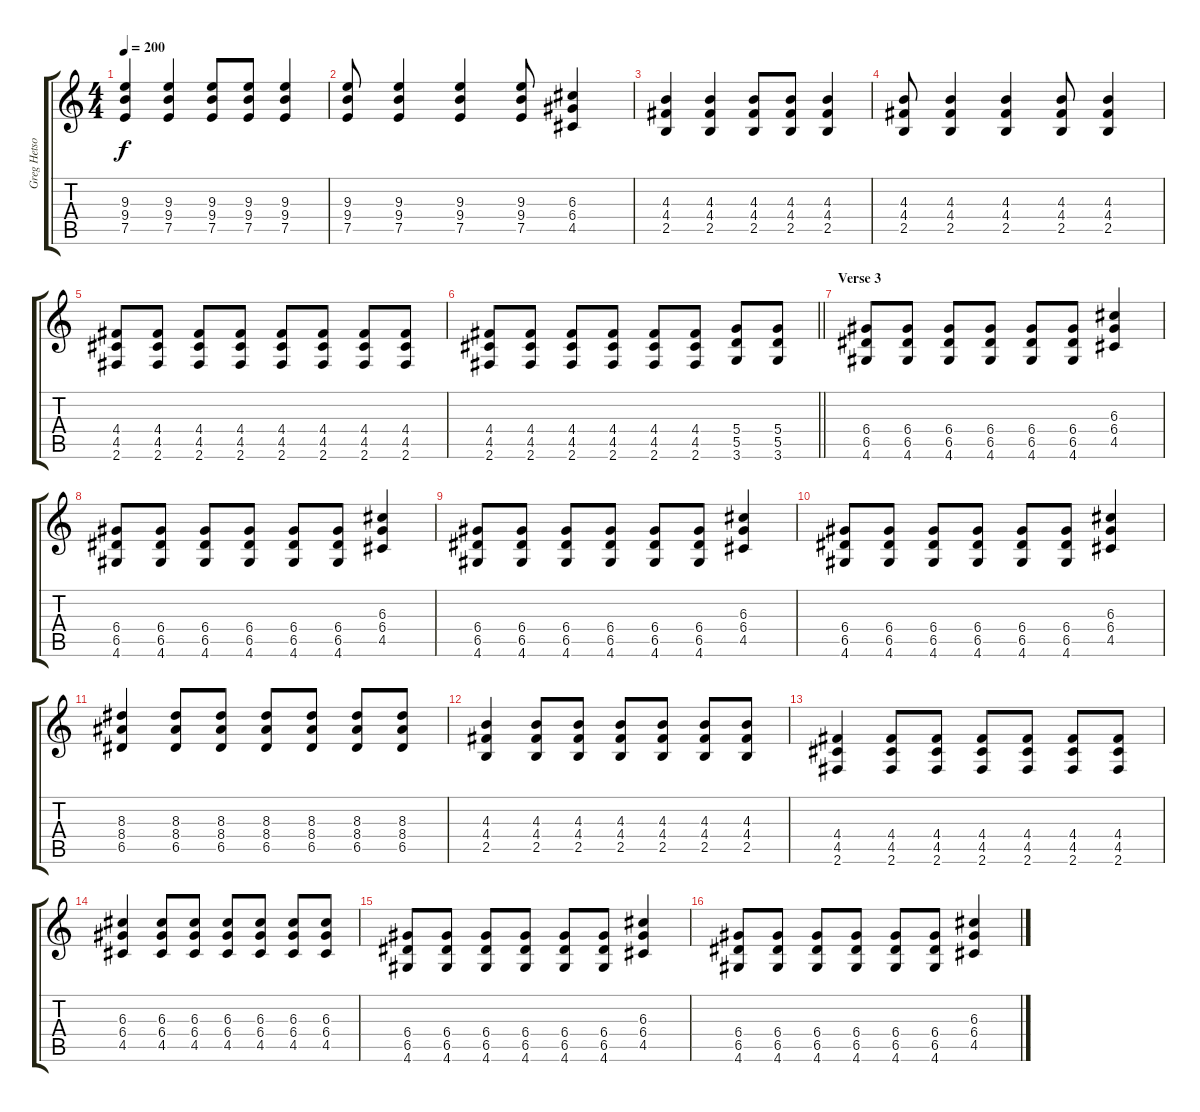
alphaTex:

\track ("Greg Hetson" "Greg Hetso") {instrument overdrivenguitar}
\staff {score tabs}
\tuning (E4 B3 G3 D3 A2 E2) {hide}
\ts (4 4)
\tempo 200
\clef g2
\ks c
(9.3 9.4 7.5).4{dy f} (9.3 9.4 7.5).4 (9.3 9.4 7.5).8 (9.3 9.4 7.5).8 (9.3 9.4 7.5).4 |
(9.3 9.4 7.5).8 (9.3 9.4 7.5).4 (9.3 9.4 7.5).4 (9.3 9.4 7.5).8 (6.3 6.4 4.5).4 |
(4.3 4.4 2.5).4 (4.3 4.4 2.5).4 (4.3 4.4 2.5).8 (4.3 4.4 2.5).8 (4.3 4.4 2.5).4 |
(4.3 4.4 2.5).8 (4.3 4.4 2.5).4 (4.3 4.4 2.5).4 (4.3 4.4 2.5).8 (4.3 4.4 2.5).4 |
(4.4 4.5 2.6).8 (4.4 4.5 2.6).8 (4.4 4.5 2.6).8 (4.4 4.5 2.6).8 (4.4 4.5 2.6).8 (4.4 4.5 2.6).8 (4.4 4.5 2.6).8 (4.4 4.5 2.6).8 |
\barLineRight lightlight
(4.4 4.5 2.6).8 (4.4 4.5 2.6).8 (4.4 4.5 2.6).8 (4.4 4.5 2.6).8 (4.4 4.5 2.6).8 (4.4 4.5 2.6).8 (5.4 5.5 3.6).8 (5.4 5.5 3.6).8 |
\section ("" "Verse 3")
(6.4 6.5 4.6).8 (6.4 6.5 4.6).8 (6.4 6.5 4.6).8 (6.4 6.5 4.6).8 (6.4 6.5 4.6).8 (6.4 6.5 4.6).8 (6.3 6.4 4.5).4 |
(6.4 6.5 4.6).8 (6.4 6.5 4.6).8 (6.4 6.5 4.6).8 (6.4 6.5 4.6).8 (6.4 6.5 4.6).8 (6.4 6.5 4.6).8 (6.3 6.4 4.5).4 |
(6.4 6.5 4.6).8 (6.4 6.5 4.6).8 (6.4 6.5 4.6).8 (6.4 6.5 4.6).8 (6.4 6.5 4.6).8 (6.4 6.5 4.6).8 (6.3 6.4 4.5).4 |
(6.4 6.5 4.6).8 (6.4 6.5 4.6).8 (6.4 6.5 4.6).8 (6.4 6.5 4.6).8 (6.4 6.5 4.6).8 (6.4 6.5 4.6).8 (6.3 6.4 4.5).4 |
(8.3 8.4 6.5).4 (8.3 8.4 6.5).8 (8.3 8.4 6.5).8 (8.3 8.4 6.5).8 (8.3 8.4 6.5).8 (8.3 8.4 6.5).8 (8.3 8.4 6.5).8 |
(4.3 4.4 2.5).4 (4.3 4.4 2.5).8 (4.3 4.4 2.5).8 (4.3 4.4 2.5).8 (4.3 4.4 2.5).8 (4.3 4.4 2.5).8 (4.3 4.4 2.5).8 |
(4.4 4.5 2.6).4 (4.4 4.5 2.6).8 (4.4 4.5 2.6).8 (4.4 4.5 2.6).8 (4.4 4.5 2.6).8 (4.4 4.5 2.6).8 (4.4 4.5 2.6).8 |
(6.3 6.4 4.5).4 (6.3 6.4 4.5).8 (6.3 6.4 4.5).8 (6.3 6.4 4.5).8 (6.3 6.4 4.5).8 (6.3 6.4 4.5).8 (6.3 6.4 4.5).8 |
(6.4 6.5 4.6).8 (6.4 6.5 4.6).8 (6.4 6.5 4.6).8 (6.4 6.5 4.6).8 (6.4 6.5 4.6).8 (6.4 6.5 4.6).8 (6.3 6.4 4.5).4 |
(6.4 6.5 4.6).8 (6.4 6.5 4.6).8 (6.4 6.5 4.6).8 (6.4 6.5 4.6).8 (6.4 6.5 4.6).8 (6.4 6.5 4.6).8 (6.3 6.4 4.5).4
